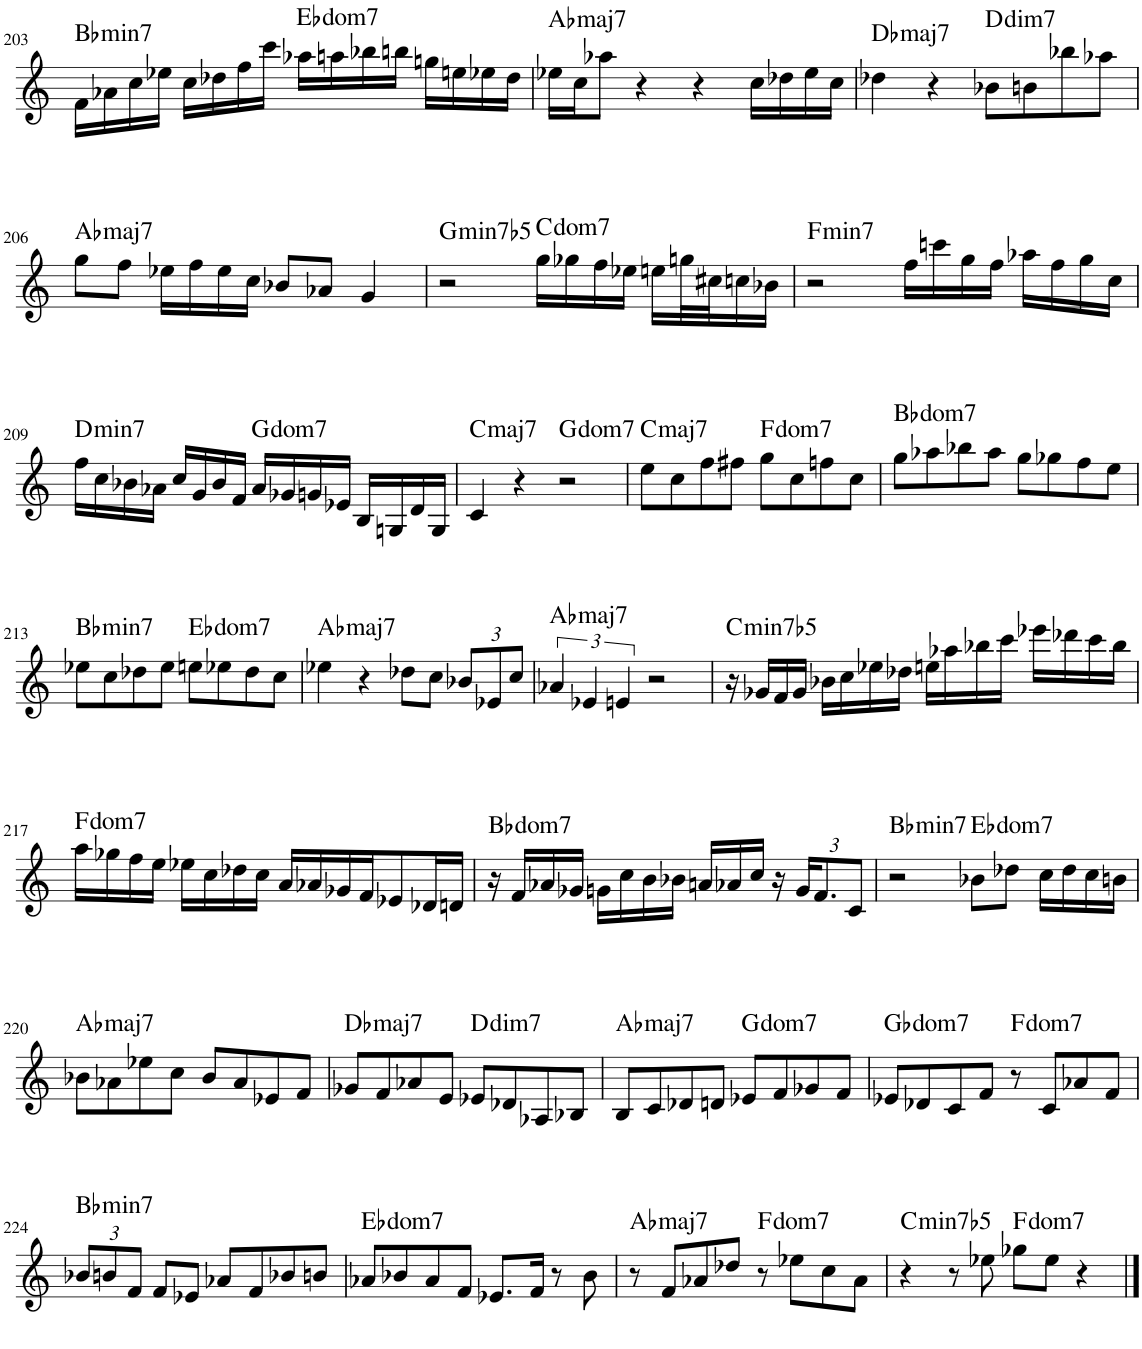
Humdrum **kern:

**kern	**harte
*part1	*part1
*staff1	*
*I"Piano	*
*I'Pno.	*
!!LO:PB:g=z
*clefG2	*
*k[]	*
*M4/4	*
=203	=203
!	!LO:H:kt=min7
16f\LL	Bb:min7
16a-X\	.
16cc\	.
16ee-X\JJ	.
16cc\LL	.
16dd-X\	.
16ff\	.
16ccc\JJ	.
!	!LO:H:kt=dom
16aa-X\LL	.
16aan\	.
16bb-X\	.
16bbn\JJ	.
16ggn\LL	.
16een\	.
16ee-X\	.
16dd-\JJ	.
=204	=204
!	!LO:H:kt=maj7
16ee-X\LL	Ab:maj7
16cc\J	.
8aa-X\J	.
4r	.
4r	.
16cc\LL	.
16dd-X\	.
16ee-\	.
16cc\JJ	.
=205	=205
!	!LO:H:kt=maj7
4dd-X\	Db:maj7
4r	.
!	!LO:H:kt=dim7
8b-X\L	D:dim7
8bn\	.
8bb-X\	.
8aa-X\J	.
!!LO:LB:g=z
=206	=206
!	!LO:H:kt=maj7
8gg\L	Ab:maj7
8ff\J	.
16ee-X\LL	.
16ff\	.
16ee-\	.
16cc\JJ	.
8b-X/L	.
8a-X/J	.
4g/	.
=207	=207
!	!LO:H:kt=min7b5
2r	G:hdim7
!	!LO:H:kt=dom
16gg\LL	.
16gg-X\	.
16ff\	.
16ee-X\JJ	.
16een\LL	.
32ggn\L	.
32cc#X\J	.
16ccn\	.
16b-X\JJ	.
=208	=208
!	!LO:H:kt=min7
2r	F:min7
16ff\LL	.
16cccn\	.
16gg\	.
16ff\JJ	.
16aa-X\LL	.
16ff\	.
16gg\	.
16cc\JJ	.
!!LO:LB:g=z
=209	=209
!	!LO:H:kt=min7
16ff\LL	D:min7
16cc\	.
16b-X\	.
16a-X\JJ	.
16cc/LL	.
16g/	.
16b-/	.
16f/JJ	.
!	!LO:H:kt=dom
16a-/LL	.
16g-X/	.
16gn/	.
16e-X/JJ	.
16B/LL	.
16Gn/	.
16d/	.
16G/JJ	.
=210	=210
!	!LO:H:kt=maj7
4c/	C:maj7
4r	.
!	!LO:H:kt=dom
2r	.
=211	=211
!	!LO:H:kt=maj7
8ee\L	C:maj7
8cc\	.
8ff\	.
8ff#X\J	.
!	!LO:H:kt=dom
8gg\L	.
8cc\	.
8ffn\	.
8cc\J	.
=212	=212
!	!LO:H:kt=dom
8gg\L	.
8aa-X\	.
8bb-X\	.
8aa-\J	.
8gg\L	.
8gg-X\	.
8ff\	.
8ee\J	.
!!LO:LB:g=z
=213	=213
!	!LO:H:kt=min7
8ee-X\L	Bb:min7
8cc\	.
8dd-X\	.
8ee-\J	.
!	!LO:H:kt=dom
8een\L	.
8ee-X\	.
8dd-\	.
8cc\J	.
=214	=214
!	!LO:H:kt=maj7
4ee-X\	Ab:maj7
4r	.
8dd-X\L	.
8cc\J	.
*Xbrackettup	*
12b-X/L	.
12e-X/	.
12cc/J	.
=215	=215
*brackettup	*
!	!LO:H:kt=maj7
6a-X/	Ab:maj7
6e-X/	.
6en/	.
2r	.
=216	=216
!	!LO:H:kt=min7b5
16r	C:hdim7
16g-X/LL	.
16f/	.
16g-/JJ	.
16b-X\LL	.
16cc\	.
16ee-X\	.
16dd-X\JJ	.
16een\LL	.
16aa-X\	.
16bb-X\	.
16ccc\JJ	.
16eee-X\LL	.
16ddd-X\	.
16ccc\	.
16bb-\JJ	.
!!LO:LB:g=z
=217	=217
!	!LO:H:kt=dom
16aa\LL	.
16gg-X\	.
16ff\	.
16ee\JJ	.
16ee-X\LL	.
16cc\	.
16dd-X\	.
16cc\JJ	.
16a/LL	.
16a-X/	.
16g-X/	.
16f/J	.
8e-X/	.
16d-X/L	.
16dn/JJ	.
=218	=218
!	!LO:H:kt=dom
16r	.
16f/LL	.
16a-X/	.
16g-X/JJ	.
16gn\LL	.
16cc\	.
16b\	.
16b-X\JJ	.
16an/LL	.
16a-X/	.
16cc/JJ	.
16r	.
*Xbrackettup	*
24g/KL	.
12.f/	.
12c/J	.
=219	=219
!	!LO:H:kt=min7
2r	Bb:min7
!	!LO:H:kt=dom
8b-X\L	.
8dd-X\J	.
16cc\LL	.
16dd-\	.
16cc\	.
16bn\JJ	.
!!LO:LB:g=z
=220	=220
!	!LO:H:kt=maj7
8b-X\L	Ab:maj7
8a-X\	.
8ee-X\	.
8cc\J	.
8b-/L	.
8a-/	.
8e-X/	.
8f/J	.
=221	=221
!	!LO:H:kt=maj7
8g-X/L	Db:maj7
8f/	.
8a-X/	.
8e/J	.
!	!LO:H:kt=dim7
8e-X/L	D:dim7
8d-X/	.
8A-X/	.
8B-X/J	.
=222	=222
!	!LO:H:kt=maj7
8B/L	Ab:maj7
8c/	.
8d-X/	.
8dn/J	.
!	!LO:H:kt=dom
8e-X/L	.
8f/	.
8g-X/	.
8f/J	.
=223	=223
!	!LO:H:kt=dom
8e-X/L	.
8d-X/	.
8c/	.
8f/J	.
!	!LO:H:kt=dom
8r	.
8c/L	.
8a-X/	.
8f/J	.
!!LO:LB:g=z
=224	=224
!	!LO:H:kt=min7
12b-X/L	Bb:min7
12bn/	.
12f/J	.
8f/L	.
8e-X/J	.
8a-X/L	.
8f/	.
8b-X/	.
8bn/J	.
=225	=225
!	!LO:H:kt=dom
8a-X/L	.
8b-X/	.
8a-/	.
8f/J	.
8.e-X/L	.
16f/Jk	.
8r	.
8b-\	.
=226	=226
!	!LO:H:kt=maj7
8r	Ab:maj7
8f/L	.
8a-X/	.
8dd-X/J	.
!	!LO:H:kt=dom
8r	.
8ee-X\L	.
8cc\	.
8a-\J	.
=227	=227
!	!LO:H:kt=min7b5
4r	C:hdim7
8r	.
8ee-X\	.
!	!LO:H:kt=dom
8gg-X\L	.
8ee-\J	.
4r	.
==	==
*-	*-
